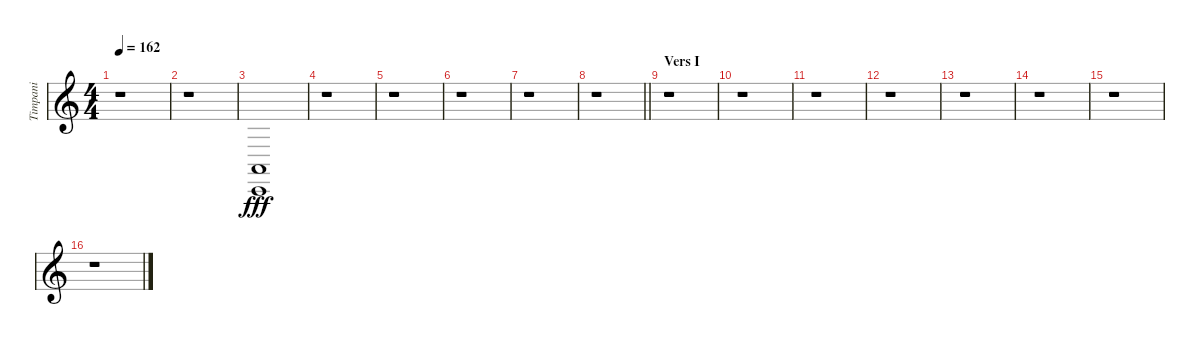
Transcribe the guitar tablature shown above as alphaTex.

\track ("Timpani" "Timpani") {instrument timpani}
\staff {score}
\tuning (E4 B3 G3 D3 A2 C2) {hide}
\ts (4 4)
\tempo 162
\clef g2
\ks c
r.1{dy ff} |
r.1 |
(0.5 0.6).1{dy fff} |
r.1 |
r.1 |
r.1 |
r.1 |
\barLineRight lightlight
r.1 |
\section ("" "Vers I")
r.1 |
r.1 |
r.1 |
r.1 |
r.1 |
r.1 |
r.1 |
r.1
